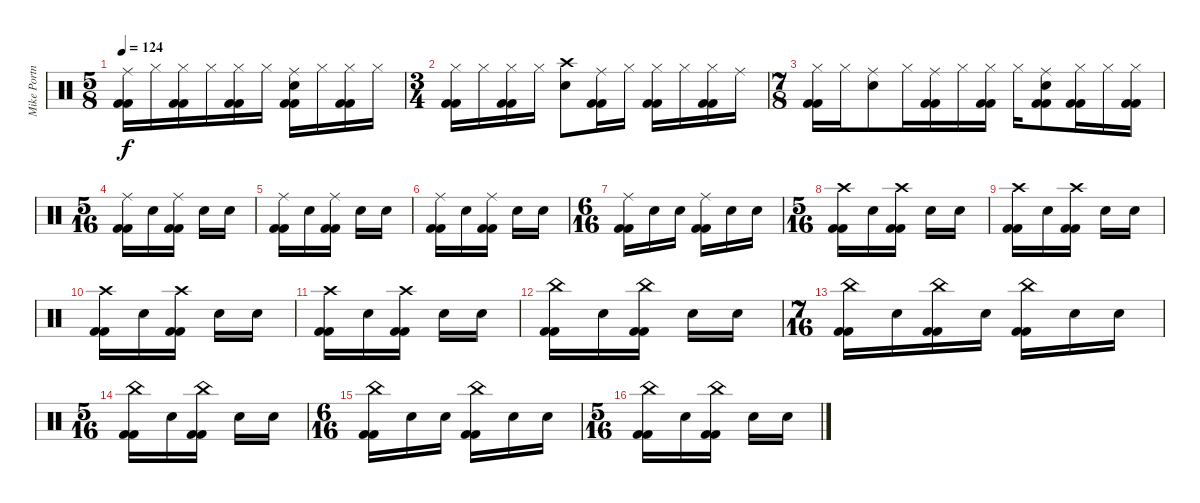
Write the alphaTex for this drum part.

\track ("Mike Portnoy - Drum" "Mike Portn") {instrument percussion}
\staff {score}
\articulation defaults
\ts (5 8)
\tempo 124
\clef neutral
\ks c
("Ride (middle)" "Kick (hit) 2" "Kick (hit) 2").16{dy f} "Hi-Hat (closed)".16 ("Hi-Hat (closed)" "Kick (hit) 2" "Kick (hit) 2").16 "Hi-Hat (closed)".16 ("Hi-Hat (closed)" "Kick (hit) 2" "Kick (hit) 2").16 "Hi-Hat (closed)".16 ("Ride (middle)" "Snare (hit) 2" "Kick (hit) 2" "Kick (hit) 2").16 "Hi-Hat (closed)".16 ("Hi-Hat (closed)" "Kick (hit) 2" "Kick (hit) 2").16 "Hi-Hat (closed)".16 |
\ts (3 4)
("Hi-Hat (closed)" "Kick (hit) 2" "Kick (hit) 2").16 "Hi-Hat (closed)".16 ("Hi-Hat (closed)" "Kick (hit) 2" "Kick (hit) 2").16 "Hi-Hat (closed)".16 ("Crash high (hit)" "Snare (hit) 2").8 ("Ride (middle)" "Kick (hit) 2" "Kick (hit) 2").16 "Hi-Hat (closed)".16 ("Hi-Hat (closed)" "Kick (hit) 2" "Kick (hit) 2").16 "Hi-Hat (closed)".16 ("Hi-Hat (closed)" "Kick (hit) 2" "Kick (hit) 2").16 "Ride (middle)".16 |
\ts (7 8)
("Hi-Hat (closed)" "Kick (hit) 2" "Kick (hit) 2").16 "Hi-Hat (closed)".16 ("Ride (middle)" "Snare (hit) 2").8 "Hi-Hat (closed)".16 ("Ride (middle)" "Kick (hit) 2" "Kick (hit) 2").16 "Hi-Hat (closed)".16 ("Hi-Hat (closed)" "Kick (hit) 2" "Kick (hit) 2").16 "Hi-Hat (closed)".16 ("Ride (middle)" "Snare (hit) 2" "Kick (hit) 2" "Kick (hit) 2").8 ("Hi-Hat (closed)" "Kick (hit) 2" "Kick (hit) 2").16 "Hi-Hat (closed)".16 ("Hi-Hat (closed)" "Kick (hit) 2" "Kick (hit) 2").16 |
\ts (5 16)
("Ride (middle)" "Kick (hit) 2" "Kick (hit) 2").16 "Snare (hit) 2".16 ("Ride (middle)" "Kick (hit) 2" "Kick (hit) 2").16 "Snare (hit) 2".16 "Snare (hit) 2".16 |
("Ride (middle)" "Kick (hit) 2" "Kick (hit) 2").16 "Snare (hit) 2".16 ("Ride (middle)" "Kick (hit) 2" "Kick (hit) 2").16 "Snare (hit) 2".16 "Snare (hit) 2".16 |
("Ride (middle)" "Kick (hit) 2" "Kick (hit) 2").16 "Snare (hit) 2".16 ("Ride (middle)" "Kick (hit) 2" "Kick (hit) 2").16 "Snare (hit) 2".16 "Snare (hit) 2".16 |
\ts (6 16)
("Ride (middle)" "Kick (hit) 2" "Kick (hit) 2").16 "Snare (hit) 2".16 "Snare (hit) 2".16 ("Ride (middle)" "Kick (hit) 2" "Kick (hit) 2").16 "Snare (hit) 2".16 "Snare (hit) 2".16 |
\ts (5 16)
("Crash high (hit)" "Kick (hit) 2" "Kick (hit) 2").16 "Snare (hit) 2".16 ("Crash high (hit)" "Kick (hit) 2" "Kick (hit) 2").16 "Snare (hit) 2".16 "Snare (hit) 2".16 |
("Crash high (hit)" "Kick (hit) 2" "Kick (hit) 2").16 "Snare (hit) 2".16 ("Crash high (hit)" "Kick (hit) 2" "Kick (hit) 2").16 "Snare (hit) 2".16 "Snare (hit) 2".16 |
("Crash high (hit)" "Kick (hit) 2" "Kick (hit) 2").16 "Snare (hit) 2".16 ("Crash high (hit)" "Kick (hit) 2" "Kick (hit) 2").16 "Snare (hit) 2".16 "Snare (hit) 2".16 |
("Crash high (hit)" "Kick (hit) 2" "Kick (hit) 2").16 "Snare (hit) 2".16 ("Crash high (hit)" "Kick (hit) 2" "Kick (hit) 2").16 "Snare (hit) 2".16 "Snare (hit) 2".16 |
("China (hit)" "Kick (hit) 2" "Kick (hit) 2").16 "Snare (hit) 2".16 ("China (hit)" "Kick (hit) 2" "Kick (hit) 2").16 "Snare (hit) 2".16 "Snare (hit) 2".16 |
\ts (7 16)
("China (hit)" "Kick (hit) 2" "Kick (hit) 2").16 "Snare (hit) 2".16 ("China (hit)" "Kick (hit) 2" "Kick (hit) 2").16 "Snare (hit) 2".16 ("China (hit)" "Kick (hit) 2" "Kick (hit) 2").16 "Snare (hit) 2".16 "Snare (hit) 2".16 |
\ts (5 16)
("China (hit)" "Kick (hit) 2" "Kick (hit) 2").16 "Snare (hit) 2".16 ("China (hit)" "Kick (hit) 2" "Kick (hit) 2").16 "Snare (hit) 2".16 "Snare (hit) 2".16 |
\ts (6 16)
("China (hit)" "Kick (hit) 2" "Kick (hit) 2").16 "Snare (hit) 2".16 "Snare (hit) 2".16 ("China (hit)" "Kick (hit) 2" "Kick (hit) 2").16 "Snare (hit) 2".16 "Snare (hit) 2".16 |
\ts (5 16)
("China (hit)" "Kick (hit) 2" "Kick (hit) 2").16 "Snare (hit) 2".16 ("China (hit)" "Kick (hit) 2" "Kick (hit) 2").16 "Snare (hit) 2".16 "Snare (hit) 2".16
